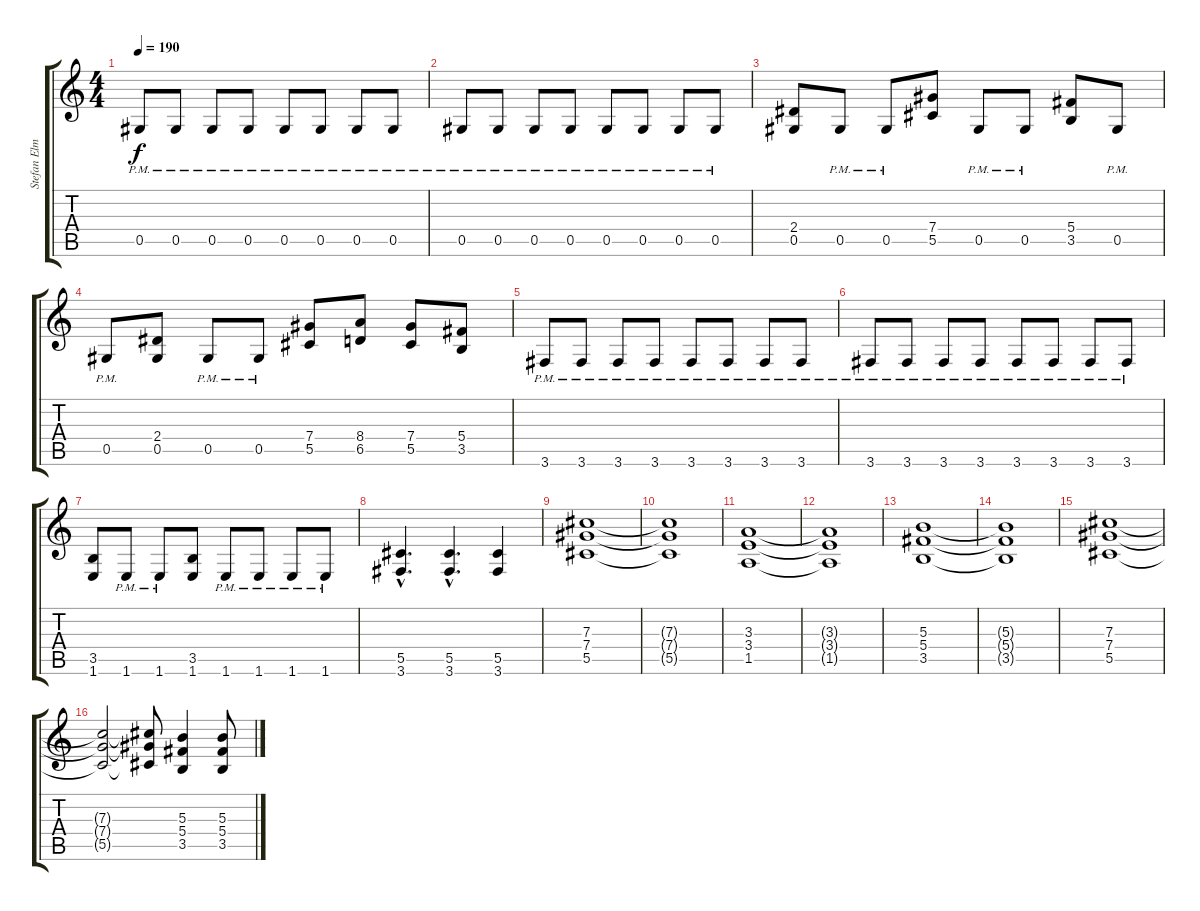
\track ("Stefan Elmgren Lead" "Stefan Elm") {instrument distortionguitar}
\staff {score tabs}
\tuning (Eb4 Bb3 Gb3 Db3 Ab2 Eb2) {hide}
\ts (4 4)
\tempo 190
\clef g2
\ks c
0.5{pm}.8{dy f} 0.5{pm}.8 0.5{pm}.8 0.5{pm}.8 0.5{pm}.8 0.5{pm}.8 0.5{pm}.8 0.5{pm}.8 |
0.5{pm}.8 0.5{pm}.8 0.5{pm}.8 0.5{pm}.8 0.5{pm}.8 0.5{pm}.8 0.5{pm}.8 0.5{pm}.8 |
(2.4 0.5).8 0.5{pm}.8 0.5{pm}.8 (7.4 5.5).8 0.5{pm}.8 0.5{pm}.8 (5.4 3.5).8 0.5{pm}.8 |
0.5{pm}.8 (2.4 0.5).8 0.5{pm}.8 0.5{pm}.8 (7.4 5.5).8 (8.4 6.5).8 (7.4 5.5).8 (5.4 3.5).8 |
3.6{pm}.8 3.6{pm}.8 3.6{pm}.8 3.6{pm}.8 3.6{pm}.8 3.6{pm}.8 3.6{pm}.8 3.6{pm}.8 |
3.6{pm}.8 3.6{pm}.8 3.6{pm}.8 3.6{pm}.8 3.6{pm}.8 3.6{pm}.8 3.6{pm}.8 3.6{pm}.8 |
(3.5 1.6).8 1.6{pm}.8 1.6{pm}.8 (3.5 1.6).8 1.6{pm}.8 1.6{pm}.8 1.6{pm}.8 1.6{pm}.8 |
(5.5{hac} 3.6{hac}).4{d} (5.5{hac} 3.6{hac}).4{d} (5.5 3.6).4 |
(7.3 7.4 5.5).1 |
(7.3{t} 7.4{t} 5.5{t}).1 |
(3.3 3.4 1.5).1 |
(3.3{t} 3.4{t} 1.5{t}).1 |
(5.3 5.4 3.5).1 |
(5.3{t} 5.4{t} 3.5{t}).1 |
(7.3 7.4 5.5).1 |
(7.3{t} 7.4{t} 5.5{t}).2 (7.3{t} 7.4{t} 5.5{t}).8 (5.3 5.4 3.5).4 (5.3 5.4 3.5).8
